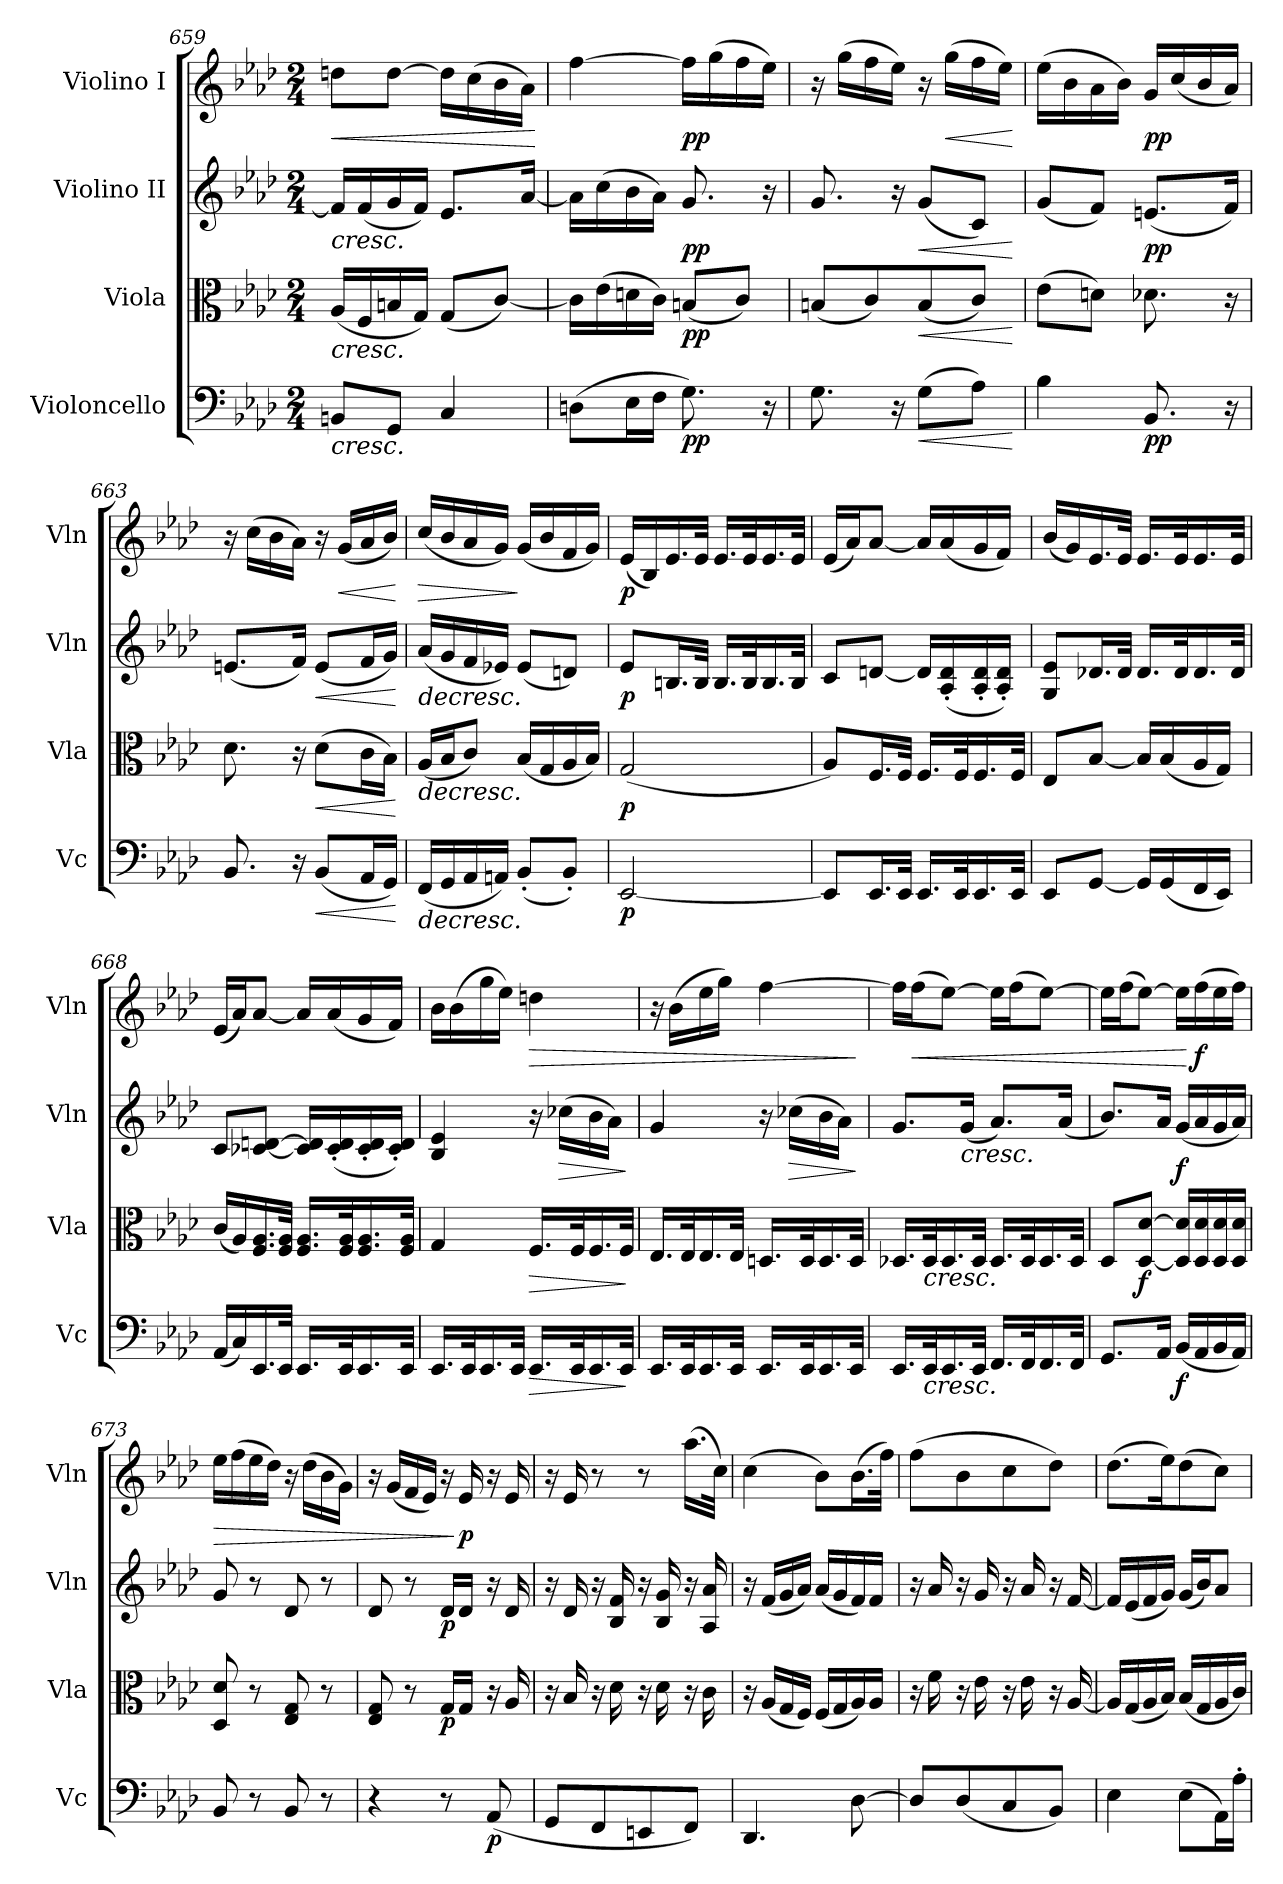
**kern	**dynam	**kern	**dynam	**kern	**dynam	**kern	**dynam
*part4	*part4	*part3	*part3	*part2	*part2	*part1	*part1
*staff4	*staff4	*staff3	*staff3	*staff2	*staff2	*staff1	*staff1
*I"Violoncello	*	*I"Viola	*	*I"Violino II	*	*I"Violino I	*
*I'Vc	*	*I'Vla	*	*I'Vln	*	*I'Vln	*
*clefF4	*	*clefC3	*	*clefG2	*	*clefG2	*
*k[b-e-a-d-]	*	*k[b-e-a-d-]	*	*k[b-e-a-d-]	*	*k[b-e-a-d-]	*
*M2/4	*	*M2/4	*	*M2/4	*	*M2/4	*
=659	=659	=659	=659	=659	=659	=659	=659
!	!LO:HP:b	!	!LO:HP:b	!	!LO:HP:b	!	!LO:HP:b
8BBn/L	<	(16A-/LL	<	16f/LL]	<	8ddn\L	<
.	.	16F/	.	(16f/	.	.	.
8GG/J	.	16Bn/	.	16g/	.	[8dd\J	.
.	.	16G/JJ)	.	16f/JJ)	.	.	.
4C/	.	(8G/L	.	8.e-/L	.	16dd\LL]	.
.	.	.	.	.	.	(16cc\	.
.	.	[8c/J)	.	.	.	16b-\	.
.	.	.	.	[16a-/Jk	.	16a-\JJ)	.
.	.	.	.	.	.	.	[
=660	=660	=660	=660	=660	=660	=660	=660
(8Dn\L	.	16c\LL]	.	16a-\LL]	.	[4ff\	.
.	.	(16e-\	.	(16cc\	.	.	.
16E-\L	.	16dn\	.	16b-\	.	.	.
16F\JJ	.	16c\JJ)	.	16a-\JJ)	.	.	.
!	!LO:DY:b	!	!LO:DY:b	!	!LO:DY:b	!	!LO:DY:b
8.G\)	pp	(8Bn/L	pp	8.g/	pp	16ff\LL]	pp
.	.	.	.	.	.	(16gg\	.
.	.	8c/J)	.	.	.	16ff\	.
16r	.	.	.	16r	.	16ee-\JJ)	.
=661	=661	=661	=661	=661	=661	=661	=661
8.G\	.	(8Bn/L	.	8.g/	.	16r	.
.	.	.	.	.	.	(16gg\LL	.
.	.	8c/)	.	.	.	16ff\	.
16r	.	.	.	16r	.	16ee-\JJ)	.
!	!LO:HP:b	!	!LO:HP:b	!	!LO:HP:b	!	!
(8G\L	<	(8B/	<	(8g/L	<	16r	.
!	!	!	!	!	!	!	!LO:HP:b
.	.	.	.	.	.	(16gg\LL	<
8A-\J)	.	8c/J)	.	8c/J)	.	16ff\	.
.	.	.	.	.	.	16ee-\JJ)	.
.	[	.	[	.	[	.	[
=662	=662	=662	=662	=662	=662	=662	=662
4B-\	.	(8e-\L	.	(8g/L	.	(16ee-\LL	.
.	.	.	.	.	.	16b-\	.
.	.	8dn\J)	.	8f/J)	.	16a-\	.
.	.	.	.	.	.	16b-\JJ)	.
!	!LO:DY:b	!	!	!	!LO:DY:b	!	!LO:DY:b
8.BB-/	pp	8.d-X\	.	(8.en/L	pp	16g/LL	pp
.	.	.	.	.	.	(16cc/	.
.	.	.	.	.	.	16b-/	.
16r	.	16r	.	16f/Jk)	.	16a-/JJ)	.
!!LO:LB:g=z
=663	=663	=663	=663	=663	=663	=663	=663
8.BB-/	.	8.d-\	.	(8.en/L	.	16r	.
.	.	.	.	.	.	(16cc\LL	.
.	.	.	.	.	.	16b-\	.
16r	.	16r	.	16f/Jk)	.	16a-\JJ)	.
!	!LO:HP:b	!	!LO:HP:b	!	!LO:HP:b	!	!
(8BB-/L	<	(8d-\L	<	(8e/L	<	16r	.
!	!	!	!	!	!	!	!LO:HP:b
.	.	.	.	.	.	(16g/LL	<
16AA-/L	.	16c\L	.	16f/L	.	16a-/	.
16GG/JJ)	.	16B-\JJ)	.	16g/JJ)	.	16b-/JJ)	.
.	[	.	[	.	[	.	[
=664	=664	=664	=664	=664	=664	=664	=664
!	!LO:HP:b	!	!LO:HP:b	!	!LO:HP:b	!	!LO:HP:b
(16FF/LL	>	(16A-/LL	>	(16a-/LL	>	(16cc/LL	>
16GG/	.	16B-/J	.	16g/	.	16b-/	.
16AA-/	.	8c/J)	.	16f/	.	16a-/	.
16AAn/JJ)	.	.	.	16e-X/JJ)	.	16g/JJ)	.
(8BB-'/L	[	(16B-/LL	[	(8e-/L	[	(16g/LL	]
.	.	16G/	.	.	.	16b-/	.
8BB-'/J)	.	16A-/	.	8dn/J)	.	16f/	.
.	.	16B-/JJ)	.	.	.	16g/JJ)	.
=665	=665	=665	=665	=665	=665	=665	=665
!	!LO:DY:b	!	!LO:DY:b	!	!LO:DY:b	!	!LO:DY:b
[2EE-/	p	(2G/	p	8e-/L	p	(16e-/LL	p
.	.	.	.	.	.	16B-/)	.
.	.	.	.	16.Bn/L	.	16.e-/	.
.	.	.	.	32B/JJk	.	32e-/JJk	.
.	.	.	.	16.B/LL	.	16.e-/LL	.
.	.	.	.	32B/K	.	32e-/K	.
.	.	.	.	16.B/	.	16.e-/	.
.	.	.	.	32B/JJk	.	32e-/JJk	.
=666	=666	=666	=666	=666	=666	=666	=666
8EE-/L]	.	8A-/L)	.	8c/L	.	(16e-/LL	.
.	.	.	.	.	.	16a-/J)	.
16.EE-/L	.	16.F/L	.	[8dn/J	.	[8a-/J	.
32EE-/JJk	.	32F/JJk	.	.	.	.	.
16.EE-/LL	.	16.F/LL	.	16d/LL]	.	16a-/LL]	.
.	.	.	.	(16A-/' 16d/'	.	(16a-/	.
32EE-/K	.	32F/K	.	.	.	.	.
16.EE-/	.	16.F/	.	16A-/' 16d/'	.	16g/	.
.	.	.	.	16A-/' 16d/'JJ)	.	16f/JJ)	.
32EE-/JJk	.	32F/JJk	.	.	.	.	.
=667	=667	=667	=667	=667	=667	=667	=667
8EE-/L	.	8E-/L	.	8G/ 8e-/L	.	(16b-/LL	.
.	.	.	.	.	.	16g/)	.
[8GG/J	.	[8B-/J	.	16.d-X/L	.	16.e-/	.
.	.	.	.	32d-/JJk	.	32e-/JJk	.
16GG/LL]	.	16B-/LL]	.	16.d-/LL	.	16.e-/LL	.
(16GG/	.	(16B-/	.	.	.	.	.
.	.	.	.	32d-/K	.	32e-/K	.
16FF/	.	16A-/	.	16.d-/	.	16.e-/	.
16EE-/JJ)	.	16G/JJ)	.	.	.	.	.
.	.	.	.	32d-/JJk	.	32e-/JJk	.
!!LO:PB:g=z
=668	=668	=668	=668	=668	=668	=668	=668
(16AA-/LL	.	(16c/LL	.	8c/L	.	(16e-/LL	.
16C/)	.	16A-/)	.	.	.	16a-/J)	.
16.EE-/	.	16.F/ 16.A-/	.	[8c-X/ [8dn/J	.	[8a-/J	.
32EE-/JJk	.	32F/ 32A-/JJk	.	.	.	.	.
16.EE-/LL	.	16.F/ 16.A-/LL	.	16c-/] 16d/]LL	.	16a-/LL]	.
.	.	.	.	(16c-/' 16d/'	.	(16a-/	.
32EE-/K	.	32F/ 32A-/K	.	.	.	.	.
16.EE-/	.	16.F/ 16.A-/	.	16c-/' 16d/'	.	16g/	.
.	.	.	.	16c-/' 16d/'JJ)	.	16f/JJ)	.
32EE-/JJk	.	32F/ 32A-/JJk	.	.	.	.	.
=669	=669	=669	=669	=669	=669	=669	=669
16.EE-/LL	.	4G/	.	4B-/ 4e-/	.	16b-\LL	.
.	.	.	.	.	.	(16b-\	.
32EE-/K	.	.	.	.	.	.	.
16.EE-/	.	.	.	.	.	16gg\	.
.	.	.	.	.	.	16ee-\JJ)	.
32EE-/JJk	.	.	.	.	.	.	.
!	!LO:HP:b	!	!LO:HP:b	!	!	!	!LO:HP:b
16.EE-/LL	>	16.F/LL	>	16r	.	4ddn\	>
!	!	!	!	!	!LO:HP:b	!	!
.	.	.	.	(16cc-X\LL	>	.	.
32EE-/K	.	32F/K	.	.	.	.	.
16.EE-/	.	16.F/	.	16b-\	.	.	.
.	.	.	.	16a-\JJ)	.	.	.
32EE-/JJk	.	32F/JJk	.	.	.	.	.
.	]	.	]	.	]	.	.
=670	=670	=670	=670	=670	=670	=670	=670
16.EE-/LL	.	16.E-/LL	.	4g/	.	16r	.
.	.	.	.	.	.	(16b-\LL	.
32EE-/K	.	32E-/K	.	.	.	.	.
16.EE-/	.	16.E-/	.	.	.	16ee-\	.
.	.	.	.	.	.	16gg\JJ)	.
32EE-/JJk	.	32E-/JJk	.	.	.	.	.
16.EE-/LL	.	16.Dn/LL	.	16r	.	[4ff\	.
!	!	!	!	!	!LO:HP:b	!	!
.	.	.	.	(16cc-X\LL	>	.	.
32EE-/K	.	32D/K	.	.	.	.	.
16.EE-/	.	16.D/	.	16b-\	.	.	.
.	.	.	.	16a-\JJ)	.	.	.
32EE-/JJk	.	32D/JJk	.	.	.	.	.
.	.	.	.	.	]	.	]
=671	=671	=671	=671	=671	=671	=671	=671
16.EE-/LL	.	16.D-X/LL	.	8.g/L	.	16ff\LL]	.
!	!	!	!	!	!	!	!LO:HP:b
.	.	.	.	.	.	(16ff\J	<
!	!LO:HP:b	!	!LO:HP:b	!	!	!	!
32EE-/K	<	32D-/K	<	.	.	.	.
16.EE-/	.	16.D-/	.	.	.	[8ee-\J)	.
!	!	!	!	!	!LO:HP:b	!	!
.	.	.	.	(16g/Jk	<	.	.
32EE-/JJk	.	32D-/JJk	.	.	.	.	.
16.FF/LL	.	16.D-/LL	.	8.a-/L)	.	16ee-\LL]	.
.	.	.	.	.	.	(16ff\J	.
32FF/K	.	32D-/K	.	.	.	.	.
16.FF/	.	16.D-/	.	.	.	[8ee-\J)	.
.	.	.	.	(16a-/Jk	.	.	.
32FF/JJk	.	32D-/JJk	.	.	.	.	.
=672	=672	=672	=672	=672	=672	=672	=672
8.GG/L	.	8D-/L	.	8.b-/L)	.	16ee-\LL]	.
.	.	.	.	.	.	(16ff\J	.
!	!	!	!LO:DY:n=1:b	!	!	!	!
.	.	[8D-/ [8d-/J	] f	.	.	[8ee-\J)	.
16AA-/Jk	.	.	.	16a-/Jk	.	.	.
!	!LO:DY:n=1:b	!	!	!	!LO:DY:n=1:b	!	!
(16BB-/LL	] f	16D-/] 16d-/]LL	.	(16g/LL	] f	16ee-\LL]	.
!	!	!	!	!	!	!	!LO:DY:n=1:b
16AA-/	.	16D-/ 16d-/	.	16a-/	.	(16ff\	[ f
16BB-/	.	16D-/ 16d-/	.	16g/	.	16ee-\	.
16AA-/JJ)	.	16D-/ 16d-/JJ	.	16a-/JJ)	.	16ff\JJ)	.
!!LO:LB:g=z
=673	=673	=673	=673	=673	=673	=673	=673
!	!	!	!	!	!	!	!LO:HP:b
8BB-/	.	8D-/ 8d-/	.	8g/	.	16ee-\LL	>
.	.	.	.	.	.	(16ff\	.
8r	.	8r	.	8r	.	16ee-\	.
.	.	.	.	.	.	16dd-\JJ)	.
8BB-/	.	8E-/ 8G/	.	8d-/	.	16r	.
.	.	.	.	.	.	(16dd-\LL	.
8r	.	8r	.	8r	.	16b-\	.
.	.	.	.	.	.	16g\JJ)	.
.	[	.	.	.	.	.	.
=674	=674	=674	=674	=674	=674	=674	=674
4r	.	8E-/ 8G/	.	8d-/	.	16r	.
.	.	.	.	.	.	(16g/LL	.
.	.	8r	.	8r	.	16f/	.
.	.	.	.	.	.	16e-/JJ)	.
!	!	!	!LO:DY:n=1:b	!	!LO:DY:n=1:b	!	!
8r	.	16G/LL	[ p	16d-/LL	[ p	16r	.
!	!	!	!	!	!	!	!LO:DY:n=1:b
.	.	16G/JJ	.	16d-/JJ	.	16e-/	] p
!	!LO:DY:b	!	!	!	!	!	!
(8AA-/	p	16r	.	16r	.	16r	.
.	.	16A-/	.	16d-/	.	16e-/	.
=675	=675	=675	=675	=675	=675	=675	=675
8GG/L	.	16r	.	16r	.	16r	.
.	.	16B-/	.	16d-/	.	16e-/	.
8FF/	.	16r	.	16r	.	8r	.
.	.	16d-\	.	16B-/ 16f/	.	.	.
8EEn/	.	16r	.	16r	.	8r	.
.	.	16d-\	.	16B-/ 16g/	.	.	.
8FF/J)	.	16r	.	16r	.	(16.aa-\LL	.
.	.	16c\	.	16A-/ 16a-/	.	.	.
.	.	.	.	.	.	32cc\JJk)	.
=676	=676	=676	=676	=676	=676	=676	=676
4.DD-/	.	16r	.	16r	.	(4cc\	.
.	.	(16A-/LL	.	(16f/LL	.	.	.
.	.	16G/	.	16g/	.	.	.
.	.	16F/JJ)	.	16a-/JJ)	.	.	.
.	.	(16F/LL	.	(16a-/LL	.	8b-\L)	.
.	.	16G/	.	16g/	.	.	.
[8D-\	.	16A-/)	.	16f/)	.	(16.b-\L	.
.	.	16A-/JJ	.	16f/JJ	.	.	.
.	.	.	.	.	.	32ff\JJk)	.
=677	=677	=677	=677	=677	=677	=677	=677
8D-/L]	.	16r	.	16r	.	(8ff\L	.
.	.	16f\	.	16a-/	.	.	.
(8D-/	.	16r	.	16r	.	8b-\	.
.	.	16e-\	.	16g/	.	.	.
8C/	.	16r	.	16r	.	8cc\	.
.	.	16e-\	.	16a-/	.	.	.
8BB-/J)	.	16r	.	16r	.	8dd-\J)	.
.	.	[16A-/	.	[16f/	.	.	.
=678	=678	=678	=678	=678	=678	=678	=678
4E-\	.	16A-/LL]	.	16f/LL]	.	(8.dd-\L	.
.	.	(16G/	.	(16e-/	.	.	.
.	.	16A-/	.	16f/	.	.	.
.	.	16B-/JJ)	.	16g/JJ)	.	16ee-\K)	.
(8E-\L	.	(16B-/LL	.	(16g/LL	.	(8dd-\	.
.	.	16G/	.	16b-/J)	.	.	.
16AA-\L)	.	16A-/	.	8a-/J	.	8cc\J)	.
16A-'\JJ	.	16c/JJ)	.	.	.	.	.
=	=	=	=	=	=	=	=
*-	*-	*-	*-	*-	*-	*-	*-
